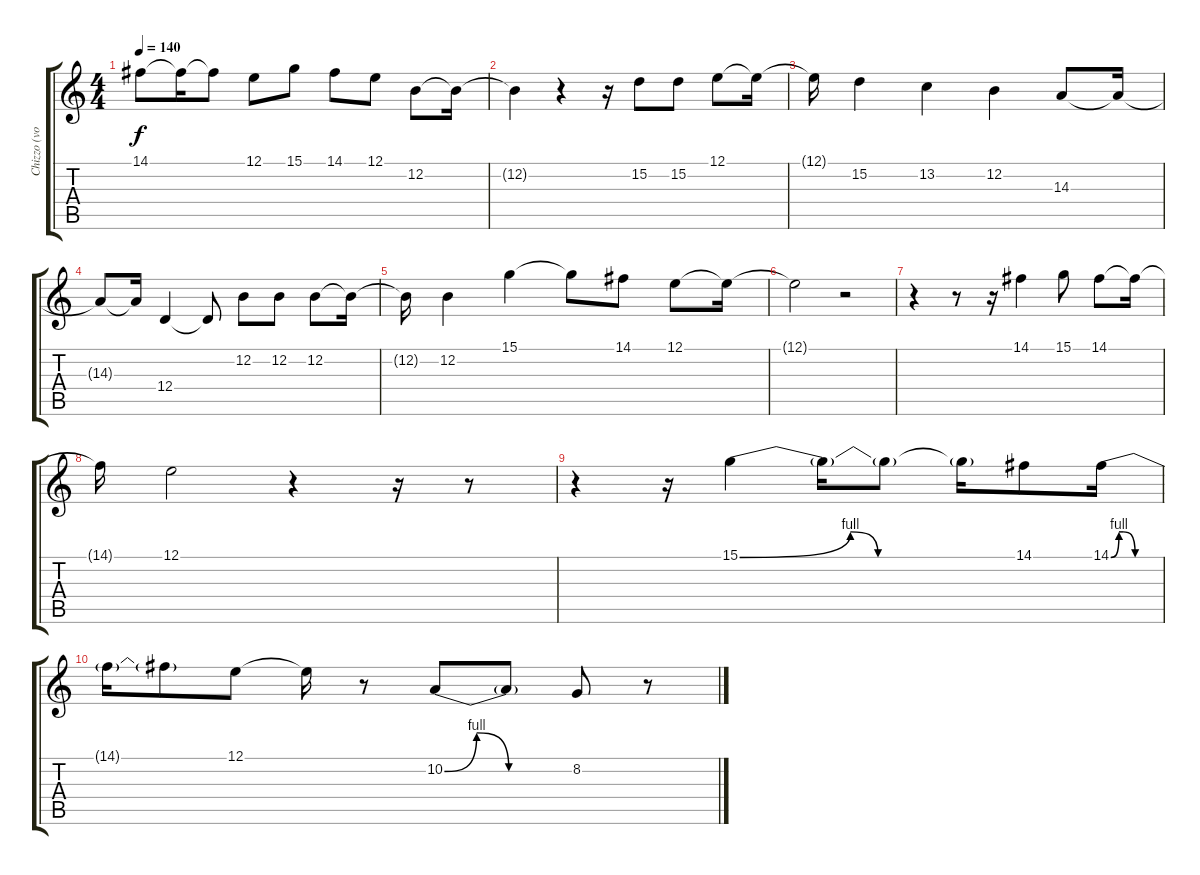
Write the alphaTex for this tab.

\track ("Chizzo (voz)" "Chizzo (vo") {instrument churchorgan}
\staff {score tabs}
\tuning (E4 B3 G3 D3 A2 E2) {hide}
\ts (4 4)
\tempo 140
\clef g2
\ks c
14.1{t}.8{dy f} 14.1{t}.16 14.1{t}.8 12.1.8 15.1.8 14.1.8 12.1.8 12.2.8 12.2{t}.16 |
12.2{t}.4 r.4 r.16 15.2.8 15.2.8 12.1.8 12.1{t}.16 |
12.1{t}.16 15.2.4 13.2.4 12.2.4 14.3.8 14.3{t}.16 |
14.3{t}.8 14.3{t}.16 12.4.4 12.4{t}.8 12.2.8 12.2.8 12.2.8 12.2{t}.16 |
12.2{t}.16 12.2.4 15.1.4 15.1{t}.8 14.1.8 12.1.8 12.1{t}.16 |
12.1{t}.2 r.2 |
r.4 r.8 r.16 14.1.4 15.1.8 14.1.8 14.1{t}.16 |
14.1{t}.16 12.1.2 r.4 r.16 r.8 |
r.4 r.16 15.1{be (custom 0 0 24 4 30 0 60 0)}.4 15.1{t}.16 15.1{t}.8 15.1{t}.16 14.1.8 14.1{be (custom 0 0 10 4 15 4 30 0 60 0)}.16 |
14.1{t}.16 14.1{t}.8 12.1.8 12.1{t}.16 r.8 10.2{be (custom 0 0 15 4 30 0 60 0)}.8 10.2{t}.8 8.2.8 r.8
